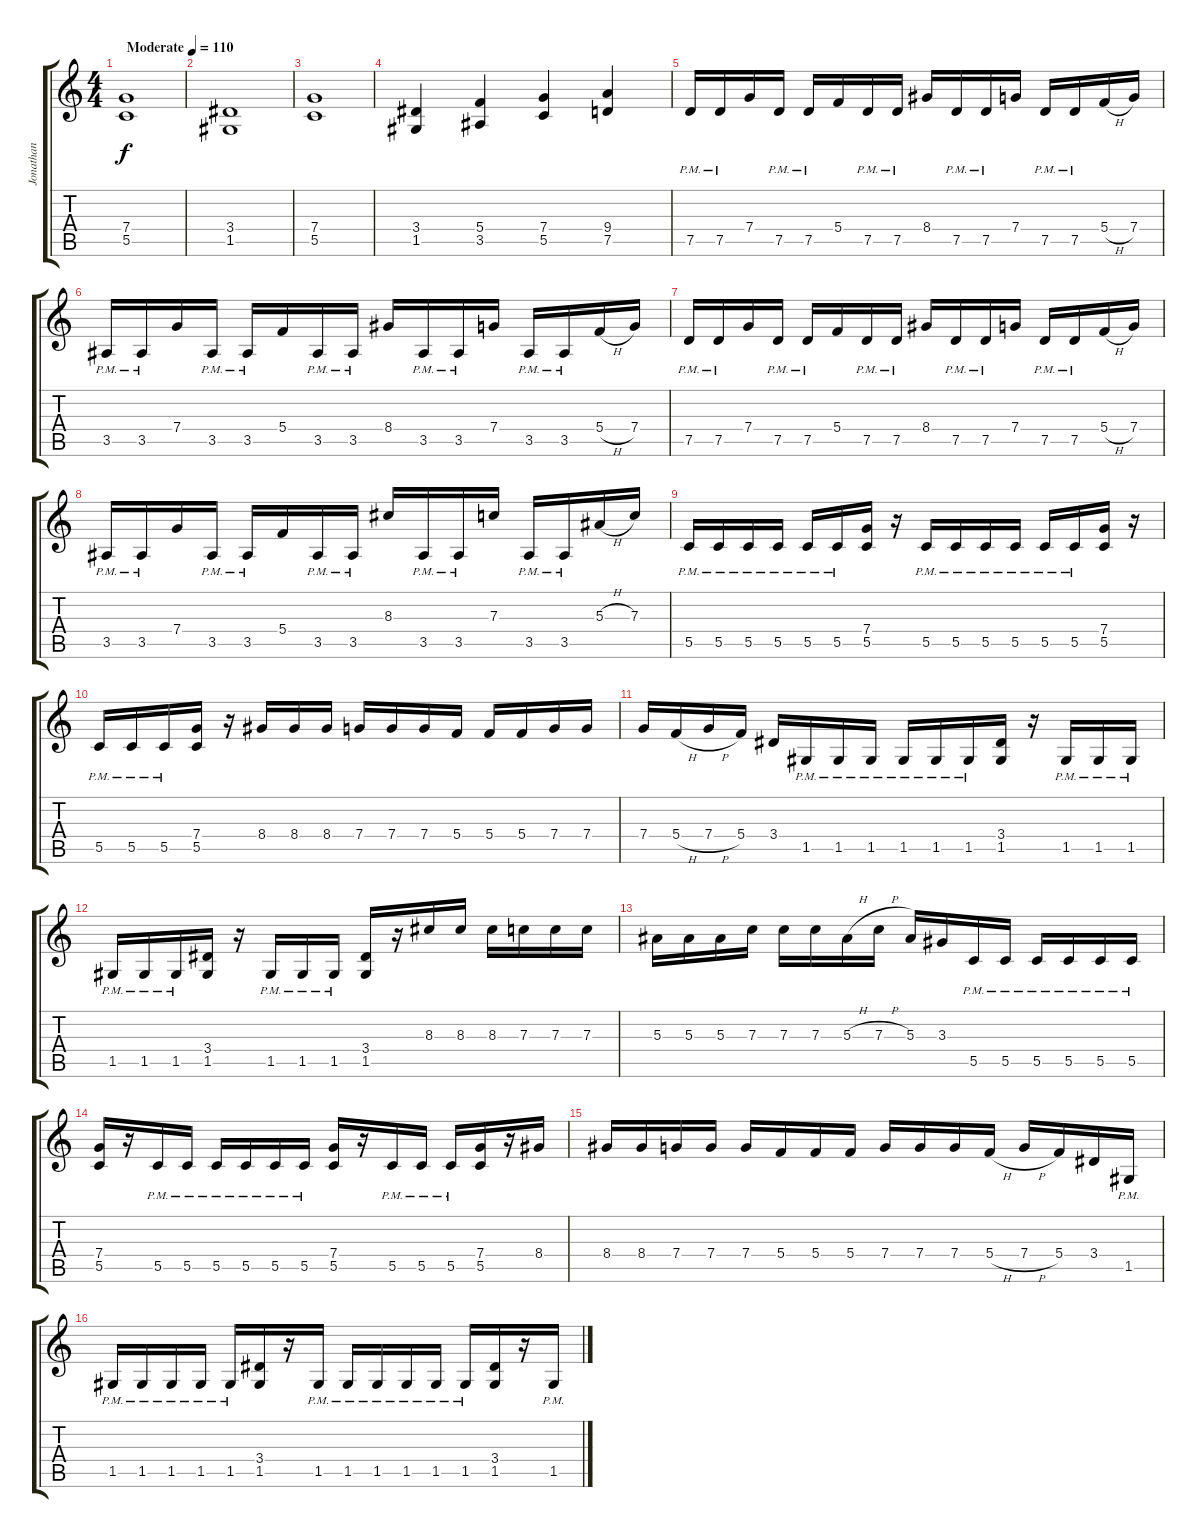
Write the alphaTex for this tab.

\track ("Jonathan" "Jonathan") {instrument distortionguitar}
\staff {score tabs}
\tuning (D4 A3 F3 C3 G2 D2) {hide}
\ts (4 4)
\tempo (110 "Moderate")
\clef g2
\ks c
(7.4 5.5).1{dy f instrument distortionguitar} |
(3.4 1.5).1 |
(7.4 5.5).1 |
(3.4 1.5).4 (5.4 3.5).4 (7.4 5.5).4 (9.4 7.5).4 |
7.5{pm}.16 7.5{pm}.16 7.4.16 7.5{pm}.16 7.5{pm}.16 5.4.16 7.5{pm}.16 7.5{pm}.16 8.4.16 7.5{pm}.16 7.5{pm}.16 7.4.16 7.5{pm}.16 7.5{pm}.16 5.4{h}.16 7.4.16 |
3.5{pm}.16 3.5{pm}.16 7.4.16 3.5{pm}.16 3.5{pm}.16 5.4.16 3.5{pm}.16 3.5{pm}.16 8.4.16 3.5{pm}.16 3.5{pm}.16 7.4.16 3.5{pm}.16 3.5{pm}.16 5.4{h}.16 7.4.16 |
7.5{pm}.16 7.5{pm}.16 7.4.16 7.5{pm}.16 7.5{pm}.16 5.4.16 7.5{pm}.16 7.5{pm}.16 8.4.16 7.5{pm}.16 7.5{pm}.16 7.4.16 7.5{pm}.16 7.5{pm}.16 5.4{h}.16 7.4.16 |
3.5{pm}.16 3.5{pm}.16 7.4.16 3.5{pm}.16 3.5{pm}.16 5.4.16 3.5{pm}.16 3.5{pm}.16 8.3.16 3.5{pm}.16 3.5{pm}.16 7.3.16 3.5{pm}.16 3.5{pm}.16 5.3{h}.16 7.3.16 |
5.5{pm}.16 5.5{pm}.16 5.5{pm}.16 5.5{pm}.16 5.5{pm}.16 5.5{pm}.16 (7.4 5.5).16 r.16 5.5{pm}.16 5.5{pm}.16 5.5{pm}.16 5.5{pm}.16 5.5{pm}.16 5.5{pm}.16 (7.4 5.5).16 r.16 |
5.5{pm}.16 5.5{pm}.16 5.5{pm}.16 (7.4 5.5).16 r.16 8.4.16 8.4.16 8.4.16 7.4.16 7.4.16 7.4.16 5.4.16 5.4.16 5.4.16 7.4.16 7.4.16 |
7.4.16 5.4{h}.16 7.4{h}.16 5.4.16 3.4.16 1.5{pm}.16 1.5{pm}.16 1.5{pm}.16 1.5{pm}.16 1.5{pm}.16 1.5{pm}.16 (3.4 1.5).16 r.16 1.5{pm}.16 1.5{pm}.16 1.5{pm}.16 |
1.5{pm}.16 1.5{pm}.16 1.5{pm}.16 (3.4 1.5).16 r.16 1.5{pm}.16 1.5{pm}.16 1.5{pm}.16 (3.4 1.5).16 r.16 8.3.16 8.3.16 8.3.16 7.3.16 7.3.16 7.3.16 |
5.3.16 5.3.16 5.3.16 7.3.16 7.3.16 7.3.16 5.3{h}.16 7.3{h}.16 5.3.16 3.3.16 5.5{pm}.16 5.5{pm}.16 5.5{pm}.16 5.5{pm}.16 5.5{pm}.16 5.5{pm}.16 |
(7.4 5.5).16 r.16 5.5{pm}.16 5.5{pm}.16 5.5{pm}.16 5.5{pm}.16 5.5{pm}.16 5.5{pm}.16 (7.4 5.5).16 r.16 5.5{pm}.16 5.5{pm}.16 5.5{pm}.16 (7.4 5.5).16 r.16 8.4.16 |
8.4.16 8.4.16 7.4.16 7.4.16 7.4.16 5.4.16 5.4.16 5.4.16 7.4.16 7.4.16 7.4.16 5.4{h}.16 7.4{h}.16 5.4.16 3.4.16 1.5{pm}.16 |
1.5{pm}.16 1.5{pm}.16 1.5{pm}.16 1.5{pm}.16 1.5{pm}.16 (3.4 1.5).16 r.16 1.5{pm}.16 1.5{pm}.16 1.5{pm}.16 1.5{pm}.16 1.5{pm}.16 1.5{pm}.16 (3.4 1.5).16 r.16 1.5{pm}.16
